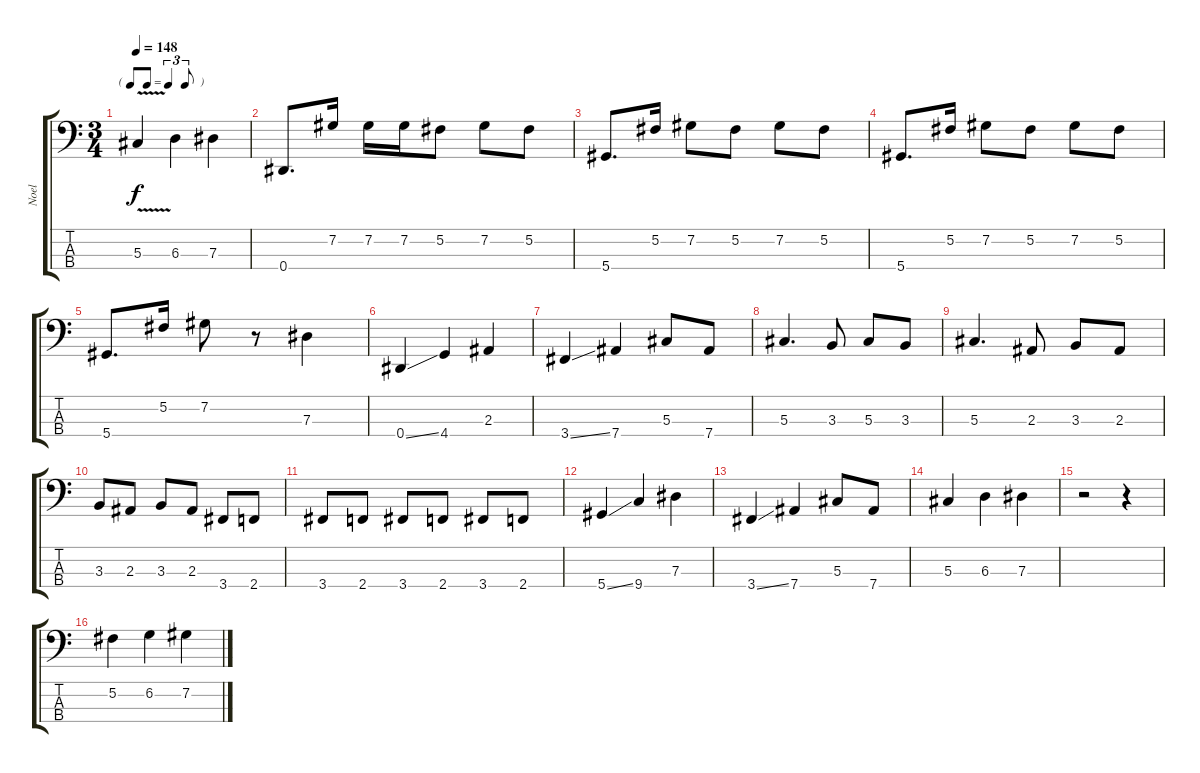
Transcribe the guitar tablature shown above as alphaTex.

\track ("Noel" "Noel") {instrument electricbassfinger}
\staff {score tabs}
\tuning (Gb2 Db2 Ab1 Eb1) {hide}
\ts (3 4)
\tf triplet8th
\tempo 148
\clef f4
\ks c
5.3{v}.4{dy f} 6.3.4 7.3.4 |
0.4.8{d} 7.2.16 7.2.16 7.2.16 5.2.8 7.2.8 5.2.8 |
5.4.8{d} 5.2.16 7.2.8 5.2.8 7.2.8 5.2.8 |
5.4.8{d} 5.2.16 7.2.8 5.2.8 7.2.8 5.2.8 |
5.4.8{d} 5.2.16 7.2.8 r.8 7.3.4 |
0.4{ss}.4 4.4.4 2.3.4 |
3.4{ss}.4 7.4.4 5.3.8 7.4.8 |
5.3.4{d} 3.3.8 5.3.8 3.3.8 |
5.3.4{d} 2.3.8 3.3.8 2.3.8 |
3.3.8 2.3.8 3.3.8 2.3.8 3.4.8 2.4.8 |
3.4.8 2.4.8 3.4.8 2.4.8 3.4.8 2.4.8 |
5.4{ss}.4 9.4.4 7.3.4 |
3.4{ss}.4 7.4.4 5.3.8 7.4.8 |
5.3.4 6.3.4 7.3.4 |
r.2 r.4 |
5.2.4 6.2.4 7.2.4
